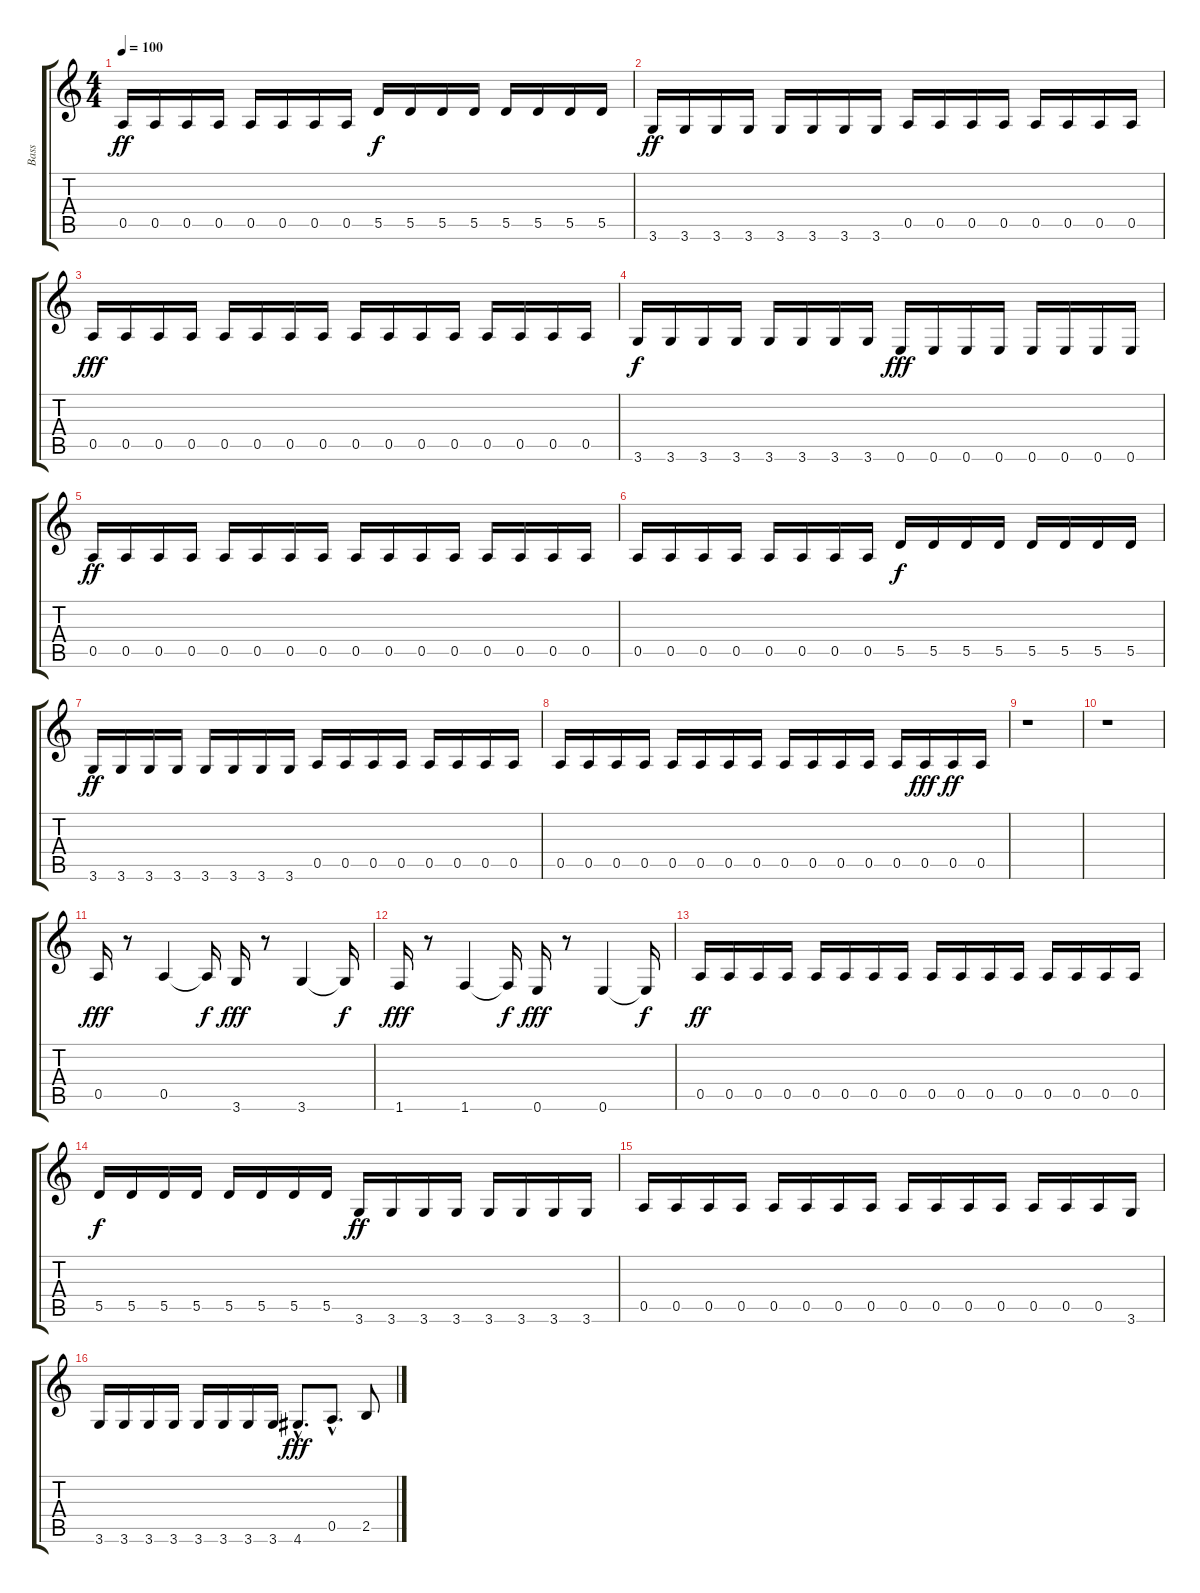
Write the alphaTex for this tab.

\track ("Bass" "Bass") {instrument electricbassfinger}
\staff {score tabs}
\tuning (E4 B3 G3 D3 A2 E2) {hide}
\ts (4 4)
\tempo 100
\clef g2
\ks c
0.5.16{dy ff} 0.5.16 0.5.16 0.5.16 0.5.16 0.5.16 0.5.16 0.5.16 5.5.16{dy f} 5.5.16 5.5.16 5.5.16 5.5.16 5.5.16 5.5.16 5.5.16 |
3.6.16{dy ff} 3.6.16 3.6.16 3.6.16 3.6.16 3.6.16 3.6.16 3.6.16 0.5.16 0.5.16 0.5.16 0.5.16 0.5.16 0.5.16 0.5.16 0.5.16 |
0.5.16{dy fff} 0.5.16 0.5.16 0.5.16 0.5.16 0.5.16 0.5.16 0.5.16 0.5.16 0.5.16 0.5.16 0.5.16 0.5.16 0.5.16 0.5.16 0.5.16 |
3.6.16{dy f} 3.6.16 3.6.16 3.6.16 3.6.16 3.6.16 3.6.16 3.6.16 0.6.16{dy fff} 0.6.16 0.6.16 0.6.16 0.6.16 0.6.16 0.6.16 0.6.16 |
0.5.16{dy ff} 0.5.16 0.5.16 0.5.16 0.5.16 0.5.16 0.5.16 0.5.16 0.5.16 0.5.16 0.5.16 0.5.16 0.5.16 0.5.16 0.5.16 0.5.16 |
0.5.16 0.5.16 0.5.16 0.5.16 0.5.16 0.5.16 0.5.16 0.5.16 5.5.16{dy f} 5.5.16 5.5.16 5.5.16 5.5.16 5.5.16 5.5.16 5.5.16 |
3.6.16{dy ff} 3.6.16 3.6.16 3.6.16 3.6.16 3.6.16 3.6.16 3.6.16 0.5.16 0.5.16 0.5.16 0.5.16 0.5.16 0.5.16 0.5.16 0.5.16 |
0.5.16 0.5.16 0.5.16 0.5.16 0.5.16 0.5.16 0.5.16 0.5.16 0.5.16 0.5.16 0.5.16 0.5.16 0.5.16 0.5.16{dy fff} 0.5.16{dy ff} 0.5.16 |
r.1 |
r.1 |
0.5.16{dy fff} r.8 0.5.4 0.5{t}.16{dy f} 3.6.16{dy fff} r.8 3.6.4 3.6{t}.16{dy f} |
1.6.16{dy fff} r.8 1.6.4 1.6{t}.16{dy f} 0.6.16{dy fff} r.8 0.6.4 0.6{t}.16{dy f} |
0.5.16{dy ff instrument electricbassfinger} 0.5.16 0.5.16 0.5.16 0.5.16 0.5.16 0.5.16 0.5.16 0.5.16 0.5.16 0.5.16 0.5.16 0.5.16 0.5.16 0.5.16 0.5.16 |
5.5.16{dy f} 5.5.16 5.5.16 5.5.16 5.5.16 5.5.16 5.5.16 5.5.16 3.6.16{dy ff} 3.6.16 3.6.16 3.6.16 3.6.16 3.6.16 3.6.16 3.6.16 |
0.5.16 0.5.16 0.5.16 0.5.16 0.5.16 0.5.16 0.5.16 0.5.16 0.5.16 0.5.16 0.5.16 0.5.16 0.5.16 0.5.16 0.5.16 3.6.16 |
3.6.16 3.6.16 3.6.16 3.6.16 3.6.16 3.6.16 3.6.16 3.6.16 4.6{hac}.8{d dy fff} 0.5{hac}.8{d} 2.5.8
